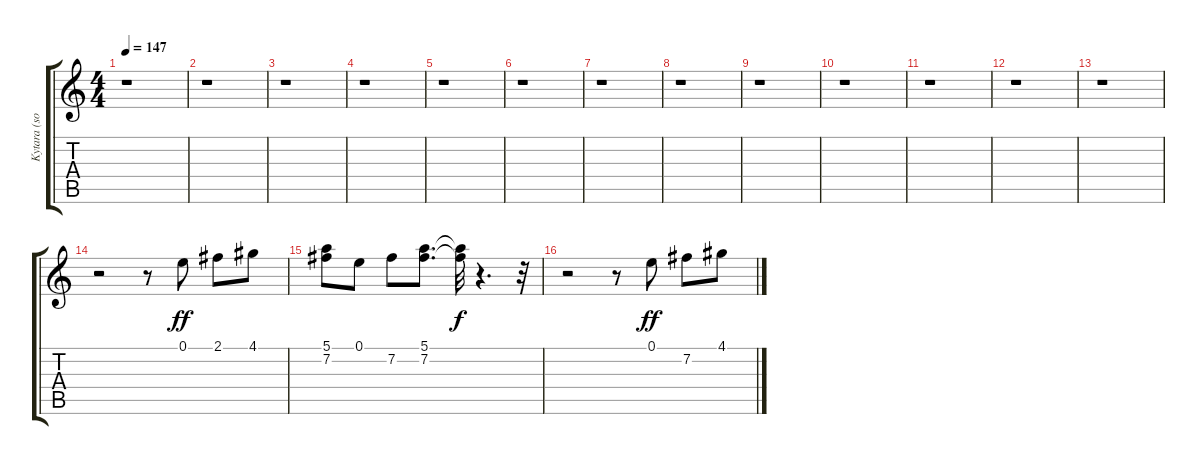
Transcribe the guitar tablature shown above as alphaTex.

\track ("Kytara (solo)" "Kytara (so") {instrument distortionguitar}
\staff {score tabs}
\tuning (E4 B3 G3 D3 A2 E2) {hide}
\ts (4 4)
\tempo 147
\clef g2
\ks c
r.1{dy ff} |
r.1 |
r.1 |
r.1 |
r.1 |
r.1 |
r.1 |
r.1 |
r.1 |
r.1 |
r.1 |
r.1 |
r.1 |
r.2 r.8 0.1.8 2.1.8 4.1.8 |
(5.1 7.2).8 0.1.8 7.2.8 (5.1 7.2).8{d} (5.1{t} 7.2{t}).32{dy f} r.4{d} r.32 |
r.2 r.8 0.1.8{dy ff} 7.2.8 4.1.8
